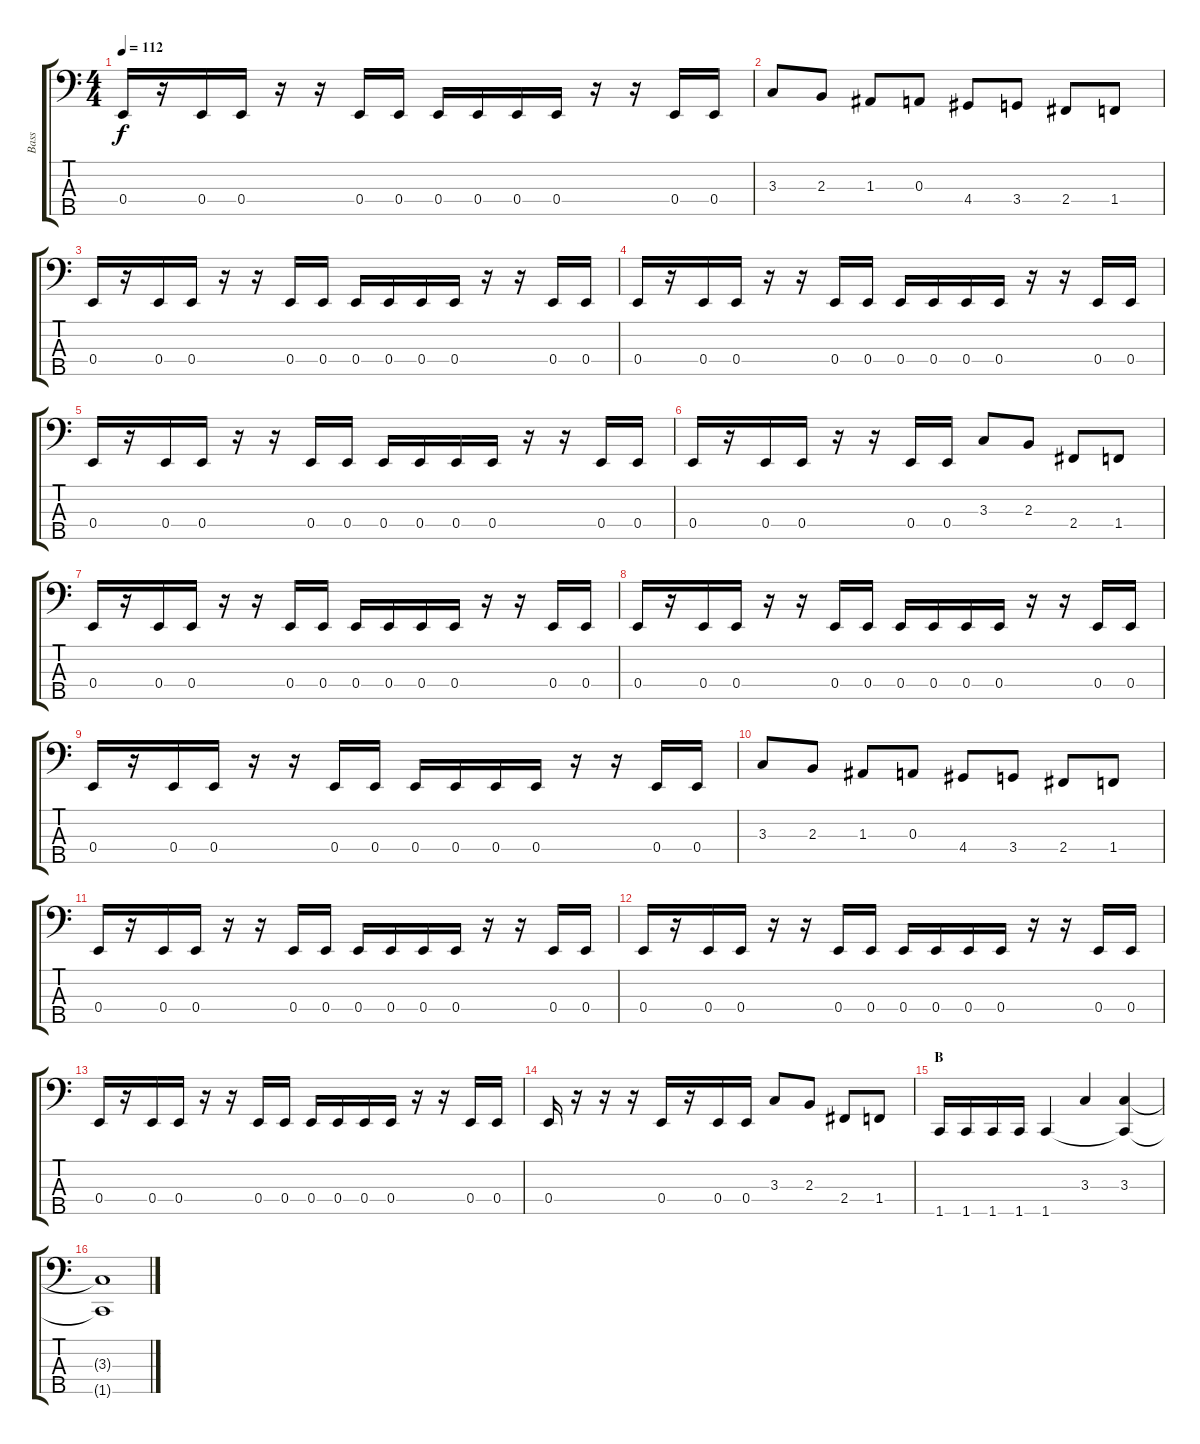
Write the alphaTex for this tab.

\track ("Bass" "Bass") {instrument fretlessbass}
\staff {score tabs}
\tuning (G2 D2 A1 E1 B0) {hide}
\ts (4 4)
\tempo 112
\clef f4
\ks c
0.4.16{dy f} r.16 0.4.16 0.4.16 r.16 r.16 0.4.16 0.4.16 0.4.16 0.4.16 0.4.16 0.4.16 r.16 r.16 0.4.16 0.4.16 |
3.3.8 2.3.8 1.3.8 0.3.8 4.4.8 3.4.8 2.4.8 1.4.8 |
0.4.16 r.16 0.4.16 0.4.16 r.16 r.16 0.4.16 0.4.16 0.4.16 0.4.16 0.4.16 0.4.16 r.16 r.16 0.4.16 0.4.16 |
0.4.16 r.16 0.4.16 0.4.16 r.16 r.16 0.4.16 0.4.16 0.4.16 0.4.16 0.4.16 0.4.16 r.16 r.16 0.4.16 0.4.16 |
0.4.16 r.16 0.4.16 0.4.16 r.16 r.16 0.4.16 0.4.16 0.4.16 0.4.16 0.4.16 0.4.16 r.16 r.16 0.4.16 0.4.16 |
0.4.16 r.16 0.4.16 0.4.16 r.16 r.16 0.4.16 0.4.16 3.3.8 2.3.8 2.4.8 1.4.8 |
0.4.16 r.16 0.4.16 0.4.16 r.16 r.16 0.4.16 0.4.16 0.4.16 0.4.16 0.4.16 0.4.16 r.16 r.16 0.4.16 0.4.16 |
0.4.16 r.16 0.4.16 0.4.16 r.16 r.16 0.4.16 0.4.16 0.4.16 0.4.16 0.4.16 0.4.16 r.16 r.16 0.4.16 0.4.16 |
0.4.16 r.16 0.4.16 0.4.16 r.16 r.16 0.4.16 0.4.16 0.4.16 0.4.16 0.4.16 0.4.16 r.16 r.16 0.4.16 0.4.16 |
3.3.8 2.3.8 1.3.8 0.3.8 4.4.8 3.4.8 2.4.8 1.4.8 |
0.4.16 r.16 0.4.16 0.4.16 r.16 r.16 0.4.16 0.4.16 0.4.16 0.4.16 0.4.16 0.4.16 r.16 r.16 0.4.16 0.4.16 |
0.4.16 r.16 0.4.16 0.4.16 r.16 r.16 0.4.16 0.4.16 0.4.16 0.4.16 0.4.16 0.4.16 r.16 r.16 0.4.16 0.4.16 |
0.4.16 r.16 0.4.16 0.4.16 r.16 r.16 0.4.16 0.4.16 0.4.16 0.4.16 0.4.16 0.4.16 r.16 r.16 0.4.16 0.4.16 |
0.4.16 r.16 r.16 r.16 0.4.16 r.16 0.4.16 0.4.16 3.3.8 2.3.8 2.4.8 1.4.8 |
\section ("" "B")
1.5.16 1.5.16 1.5.16 1.5.16 1.5.4 3.3.4 (3.3 1.5{t}).4 |
(3.3{t} 1.5{t}).1
